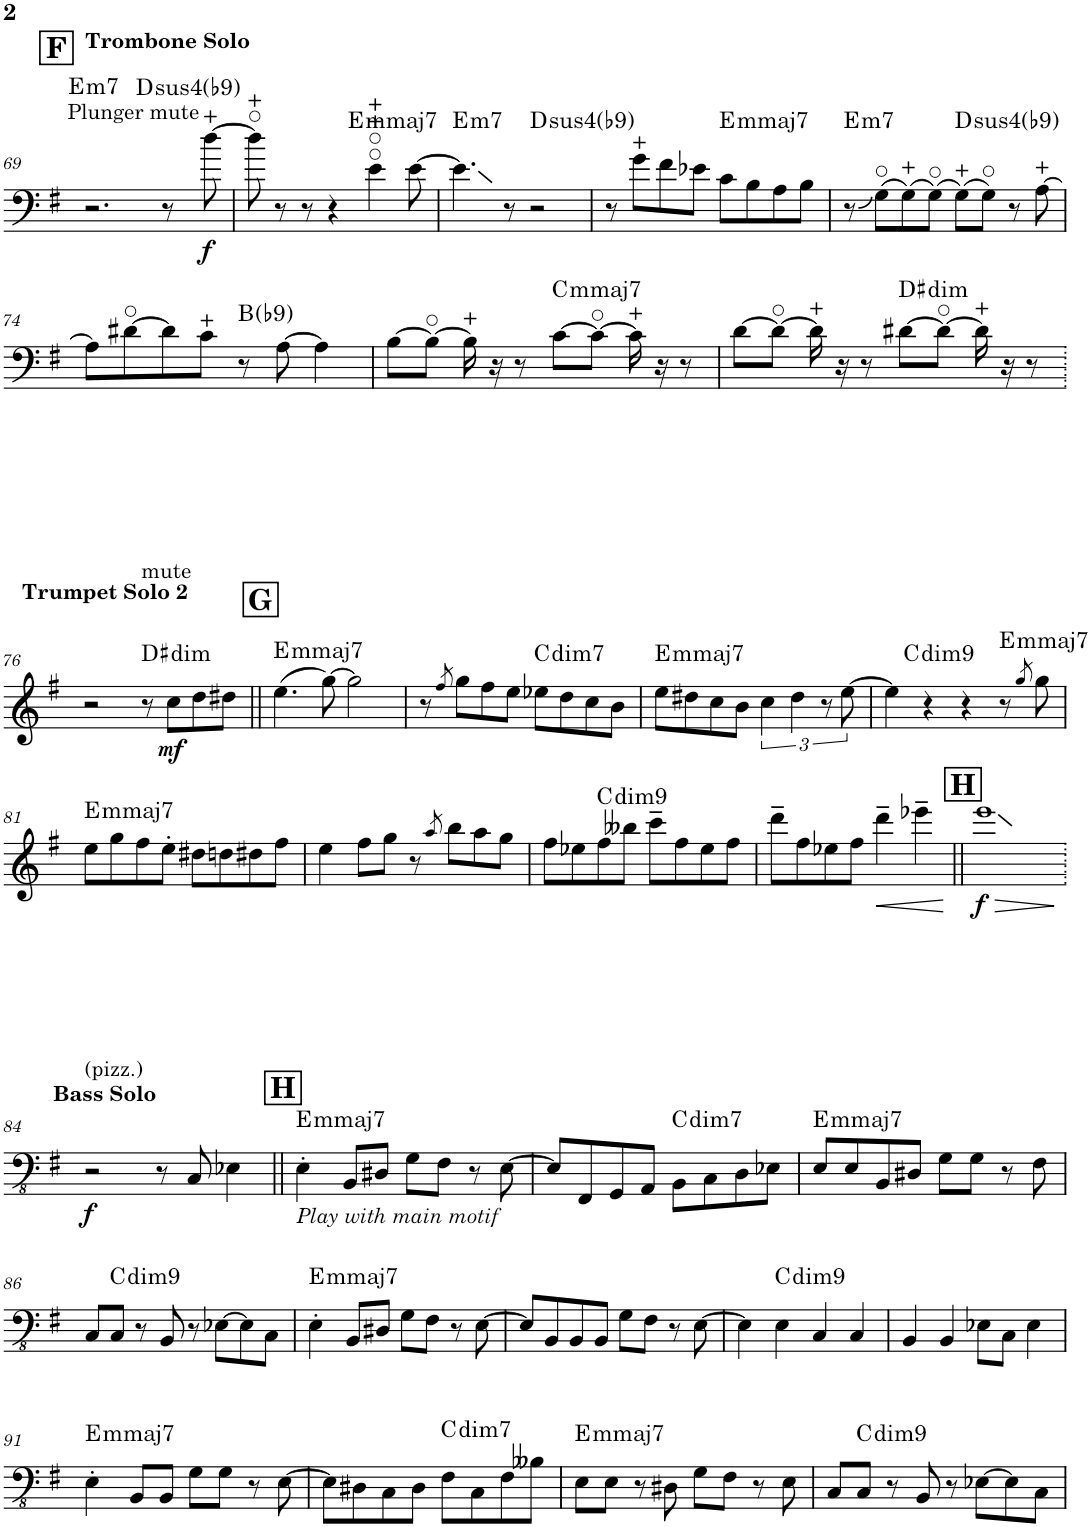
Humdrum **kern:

**kern	**dynam	**harte
*part1	*part1	*part1
*staff1	*staff1	*
*I"Trumpet	*	*
*I'Tpt.	*	*
!!LO:PB:g=z
*clefF4	*	*
*ITrd1c2	*	*
*k[f#]	*	*
*M2/2	*	*
*met(c|)	*	*
!!LO:REH:place=s1:a:B:cj:fs=14:t=F
=69	=69	=69
!LO:TX:a:t=Plunger mute	!	!
!LO:TX:a:B:t=Trombone Solo	!	!LO:H:kt=m7
*^	*	*
2.r	2ryy	.	E:min7
!	!	!	!LO:H:kt=4
.	2ryy	.	D:sus4(b9)
8r	.	.	.
!	!	!LO:DY:b	!
[8dd\	.	f	.
=70	=70	=70	=70
8dd\]	2ryy	.	.
8r	.	.	.
8r	.	.	.
4r	.	.	.
!	!	!	!LO:H:kt=mmaj7
.	2ryy	.	E:minmaj7
4e\	.	.	.
[8e\	.	.	.
=71	=71	=71	=71
!	!	!	!LO:H:kt=m7
*v	*v	*	*
4.e\]	.	E:min7
8r	.	.
!	!	!LO:H:kt=4
2r	.	D:sus4(b9)
=72	=72	=72
8r	.	.
8g\L	.	.
8f#\	.	.
8e-X\J	.	.
!	!	!LO:H:kt=mmaj7
8c\L	.	E:minmaj7
8B\	.	.
8A\	.	.
8B\J	.	.
=73	=73	=73
!	!	!LO:H:kt=m7
8r	.	E:min7
(8G\L	.	.
(8G\)	.	.
(8G\J)	.	.
!	!	!LO:H:kt=4
(8G\L)	.	D:sus4(b9)
8G\J)	.	.
8r	.	.
[8A\	.	.
!!LO:LB:g=z
=74	=74	=74
8A\L]	.	.
[8d#X\	.	.
8d#\]	.	.
8c\J	.	.
8r	.	B:maj(b9)
[8A\	.	.
4A\]	.	.
=75	=75	=75
[8B\L	.	.
8B\J_	.	.
16B\]	.	.
16r	.	.
8r	.	.
!	!	!LO:H:kt=mmaj7
[8c\L	.	C:minmaj7
8c\J_	.	.
16c\]	.	.
16r	.	.
8r	.	.
=76	=76	=76
[8d\L	.	.
8d\J_	.	.
16d\]	.	.
16r	.	.
8r	.	.
!	!	!LO:H:kt=dim
[8d#X\L	.	D#:dim
8d#\J_	.	.
16d#\]	.	.
16r	.	.
8r	.	.
!!LO:LB:g=z
=76.	=76.	=76.
*clefG2	*	*
*k[f#]	*	*
!LO:TX:a:B:t=Trumpet Solo 2	!	!
2r	.	.
!LO:TX:a:t=mute	!	!LO:H:kt=dim
8r	.	D#:dim
!	!LO:DY:b	!
8cc\L	mf	.
8dd\	.	.
8dd#X\J	.	.
!!LO:REH:place=s1:a:B:cj:fs=14:t=G
=77||	=77||	=77||
!	!	!LO:H:kt=mmaj7
(4.ee\	.	E:minmaj7
[8gg\)	.	.
2gg\]	.	.
=78	=78	=78
8r	.	.
8qff#/	.	.
8gg\L	.	.
8ff#\	.	.
8ee\J	.	.
!	!	!LO:H:kt=dim7
8ee-X\L	.	C:dim7
8dd\	.	.
8cc\	.	.
8b\J	.	.
=79	=79	=79
!	!	!LO:H:kt=mmaj7
8ee\L	.	E:minmaj7
8dd#X\	.	.
8cc\	.	.
8b\J	.	.
6cc\	.	.
6dd#\	.	.
12r	.	.
[12ee\	.	.
=80	=80	=80
*^	*	*
4ee\]	8ryy	.	.
!	!	!	!LO:H:kt=dim7
.	2..ryy	.	C:dim7(9)
4r	.	.	.
4r	.	.	.
!	!	!	!LO:H:kt=mmaj7
8r	.	.	E:minmaj7
8qgg/	.	.	.
8gg\	.	.	.
!!LO:LB:g=z	!!
=81	=81	=81	=81
!	!	!	!LO:H:kt=mmaj7
*v	*v	*	*
8ee\L	.	E:minmaj7
8gg\	.	.
8ff#\	.	.
8ee'\J	.	.
8dd#X\L	.	.
8ddn\	.	.
8dd#X\	.	.
8ff#\J	.	.
=82	=82	=82
4ee\	.	.
8ff#\L	.	.
8gg\J	.	.
8r	.	.
8qaa/	.	.
8bb\L	.	.
8aa\	.	.
8gg\J	.	.
=83	=83	=83
8ff#\L	.	.
8ee-X\	.	.
!	!	!LO:H:kt=dim7
8ff#\	.	C:dim7(9)
8bb--X\J	.	.
8ccc~\L	.	.
8ff#\	.	.
8ee-\	.	.
8ff#\J	.	.
=84	=84	=84
8ddd~\L	.	.
8ff#\	.	.
8ee-X\	.	.
8ff#\J	.	.
!	!LO:HP:b	!
4ddd~\	<	.
4eee-X~\	.	.
.	[	.
!!LO:REH:place=s1:a:B:cj:fs=14:t=H
=85||	=85||	=85||
!	!LO:HP:b	!
!	!LO:DY:n=1:b	!
1eee	> f	.
.	]	.
!!LO:LB:g=z
=84.	=84.	=84.
*clefFv4	*	*
*k[f#]	*	*
!LO:TX:a:B:t=Bass Solo	!	!
!LO:TX:a:t=(pizz.)	!	!
!	!LO:DY:b	!
2r	f	.
8r	.	.
8CC/	.	.
4EE-X\	.	.
!!LO:REH:place=s1:a:B:cj:fs=14:t=H
=83||	=83||	=83||
!LO:TX:b:i:t=Play with main motif	!	!LO:H:kt=mmaj7
4EE'\	.	E:minmaj7
8BBB/L	.	.
8DD#X/J	.	.
8GG\L	.	.
8FF#\J	.	.
8r	.	.
[8EE\	.	.
=84	=84	=84
8EE/L]	.	.
8FFF#/	.	.
8GGG/	.	.
8AAA/J	.	.
!	!	!LO:H:kt=dim7
8BBB\L	.	C:dim7
8CC\	.	.
8DD\	.	.
8EE-X\J	.	.
=85	=85	=85
!	!	!LO:H:kt=mmaj7
8EE/L	.	E:minmaj7
8EE/	.	.
8BBB/	.	.
8DD#X/J	.	.
8GG\L	.	.
8GG\J	.	.
8r	.	.
8FF#\	.	.
!!LO:LB:g=z
=86	=86	=86
8CC/L	.	.
!	!	!LO:H:kt=dim7
8CC/J	.	C:dim7(9)
8r	.	.
8BBB/	.	.
8r	.	.
[8EE-X\L	.	.
8EE-\]	.	.
8CC\J	.	.
=87	=87	=87
!	!	!LO:H:kt=mmaj7
4EE'\	.	E:minmaj7
8BBB/L	.	.
8DD#X/J	.	.
8GG\L	.	.
8FF#\J	.	.
8r	.	.
[8EE\	.	.
=88	=88	=88
8EE/L]	.	.
8BBB/	.	.
8BBB/	.	.
8BBB/J	.	.
8GG\L	.	.
8FF#\J	.	.
8r	.	.
[8EE\	.	.
=89	=89	=89
4EE\]	.	.
!	!	!LO:H:kt=dim7
4EE\	.	C:dim7(9)
4CC/	.	.
4CC/	.	.
=90	=90	=90
4BBB/	.	.
4BBB/	.	.
8EE-X\L	.	.
8CC\J	.	.
4EE-\	.	.
!!LO:LB:g=z
=91	=91	=91
!	!	!LO:H:kt=mmaj7
4EE'\	.	E:minmaj7
8BBB/L	.	.
8BBB/J	.	.
8GG\L	.	.
8GG\J	.	.
8r	.	.
[8EE\	.	.
=92	=92	=92
8EE\L]	.	.
8DD#X\	.	.
8CC\	.	.
8DD#\J	.	.
!	!	!LO:H:kt=dim7
8FF#\L	.	C:dim7
8CC\	.	.
8FF#\	.	.
8BB--X\J	.	.
=93	=93	=93
!	!	!LO:H:kt=mmaj7
8EE\L	.	E:minmaj7
8EE\J	.	.
8r	.	.
8DD#X\	.	.
8GG\L	.	.
8FF#\J	.	.
8r	.	.
8EE\	.	.
=94	=94	=94
8CC/L	.	.
!	!	!LO:H:kt=dim7
8CC/J	.	C:dim7(9)
8r	.	.
8BBB/	.	.
8r	.	.
[8EE-X\L	.	.
8EE-\]	.	.
8CC\J	.	.
=	=	=
*-	*-	*-
